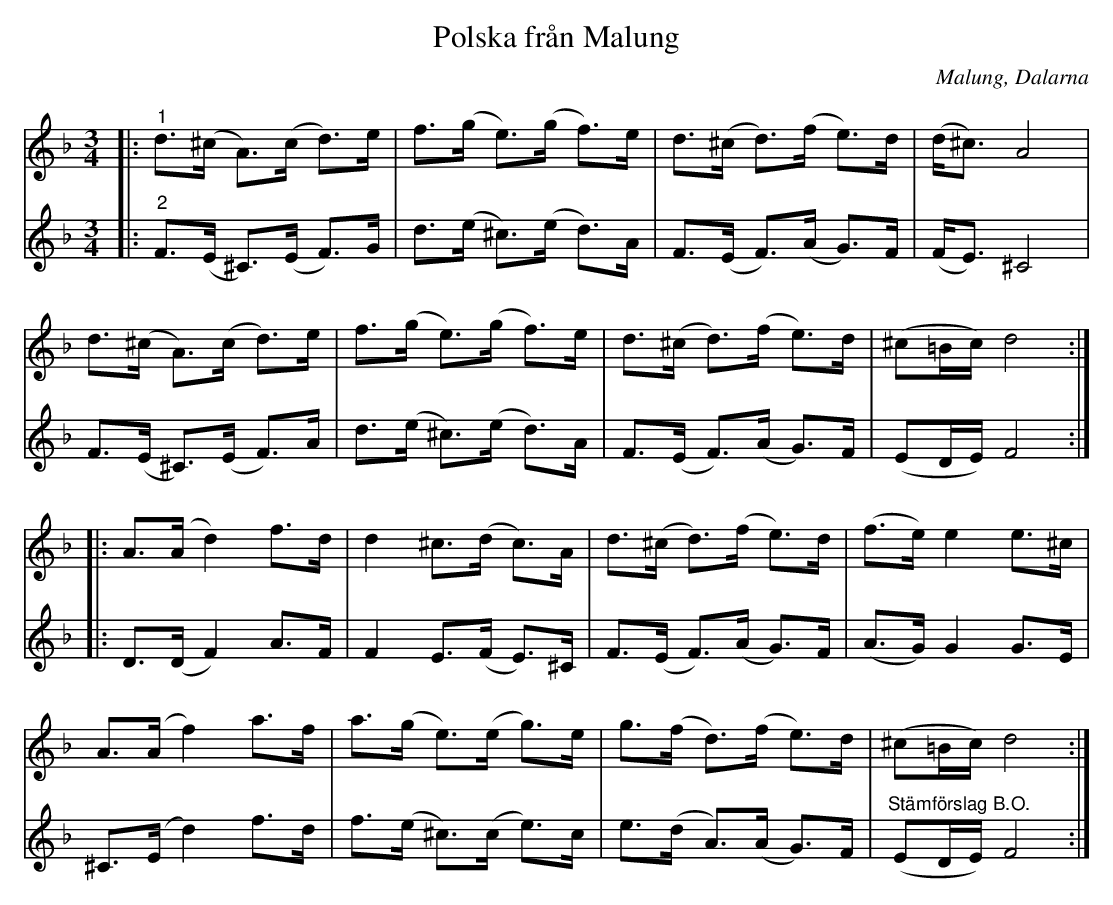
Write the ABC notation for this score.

X:1
T:Polska från Malung
O:Malung, Dalarna
L:1/8
M:3/4
K:Dm
V:1
|:"^1" d>(^c A>)(c d>)e | f>(g e>)(g f>)e | d>(^c d>)(f e>)d | (d<^c) A4 |
d>(^c A>)(c d>)e | f>(g e>)(g f>)e | d>(^c d>)(f e>)d | (^c=B/c/) d4 ::
A>(A d2) f>d | d2 ^c>(d c>)A | d>(^c d>)(f e>)d | (f>e) e2 e>^c |
A>(A f2) a>f | a>(g e>)(e g>)e | g>(f d>)(f e>)d | (^c=B/c/) d4 :|
V:2
|:"^2" F>(E ^C>)(E F>)G | d>(e ^c>)(e d>)A | F>(E F>)(A G>)F | (F<E) ^C4 |
F>(E ^C>)(E F>)A | d>(e ^c>)(e d>)A | F>(E F>)(A G>)F | (ED/E/) F4 ::
D>(D F2) A>F | F2 E>(F E>)^C | F>(E F>)(A G>)F | (A>G) G2 G>E |
^C>(E d2) f>d | f>(e ^c>)(c e>)c | e>(d A>)(A G>)F | "^Stämförslag B.O." (ED/E/) F4 :|
